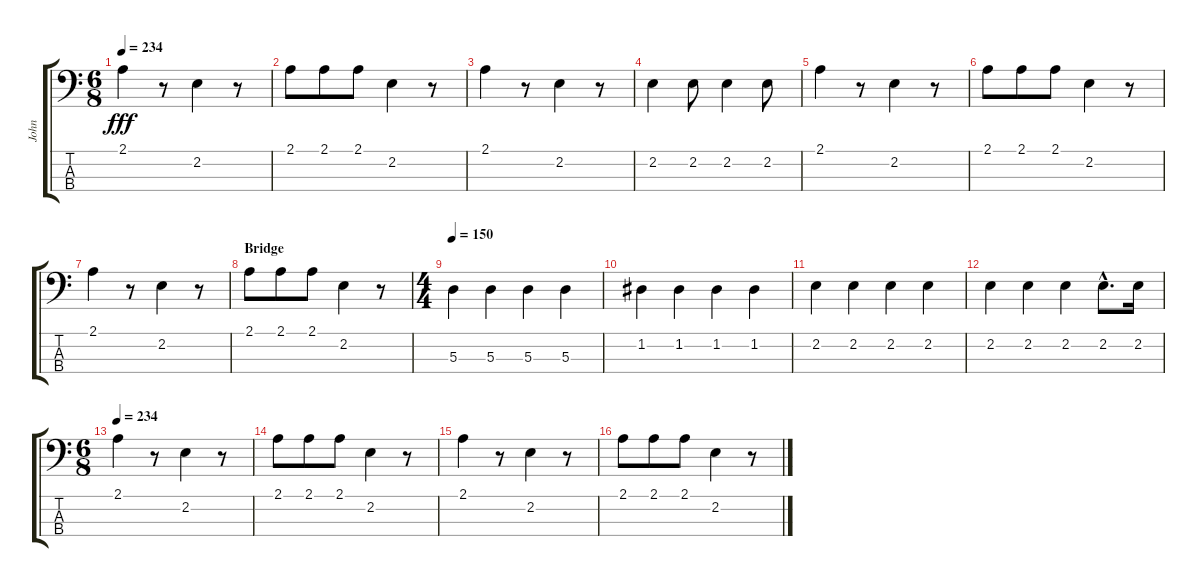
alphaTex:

\track ("John" "John") {instrument electricbassfinger}
\staff {score tabs}
\tuning (G2 D2 A1 E1) {hide}
\ts (6 8)
\tempo 234
\clef f4
\ks c
2.1.4{dy fff} r.8 2.2.4 r.8 |
2.1.8 2.1.8 2.1.8 2.2.4 r.8 |
2.1.4 r.8 2.2.4 r.8 |
2.2.4 2.2.8 2.2.4 2.2.8 |
2.1.4 r.8 2.2.4 r.8 |
2.1.8 2.1.8 2.1.8 2.2.4 r.8 |
2.1.4 r.8 2.2.4 r.8 |
\section ("" "Bridge")
2.1.8 2.1.8 2.1.8 2.2.4 r.8 |
\ts (4 4)
\tempo 150
5.3.4 5.3.4 5.3.4 5.3.4 |
1.2.4 1.2.4 1.2.4 1.2.4 |
2.2.4 2.2.4 2.2.4 2.2.4 |
2.2.4 2.2.4 2.2.4 2.2{hac}.8{d} 2.2.16 |
\ts (6 8)
\tempo 234
2.1.4 r.8 2.2.4 r.8 |
2.1.8 2.1.8 2.1.8 2.2.4 r.8 |
2.1.4 r.8 2.2.4 r.8 |
2.1.8 2.1.8 2.1.8 2.2.4 r.8
